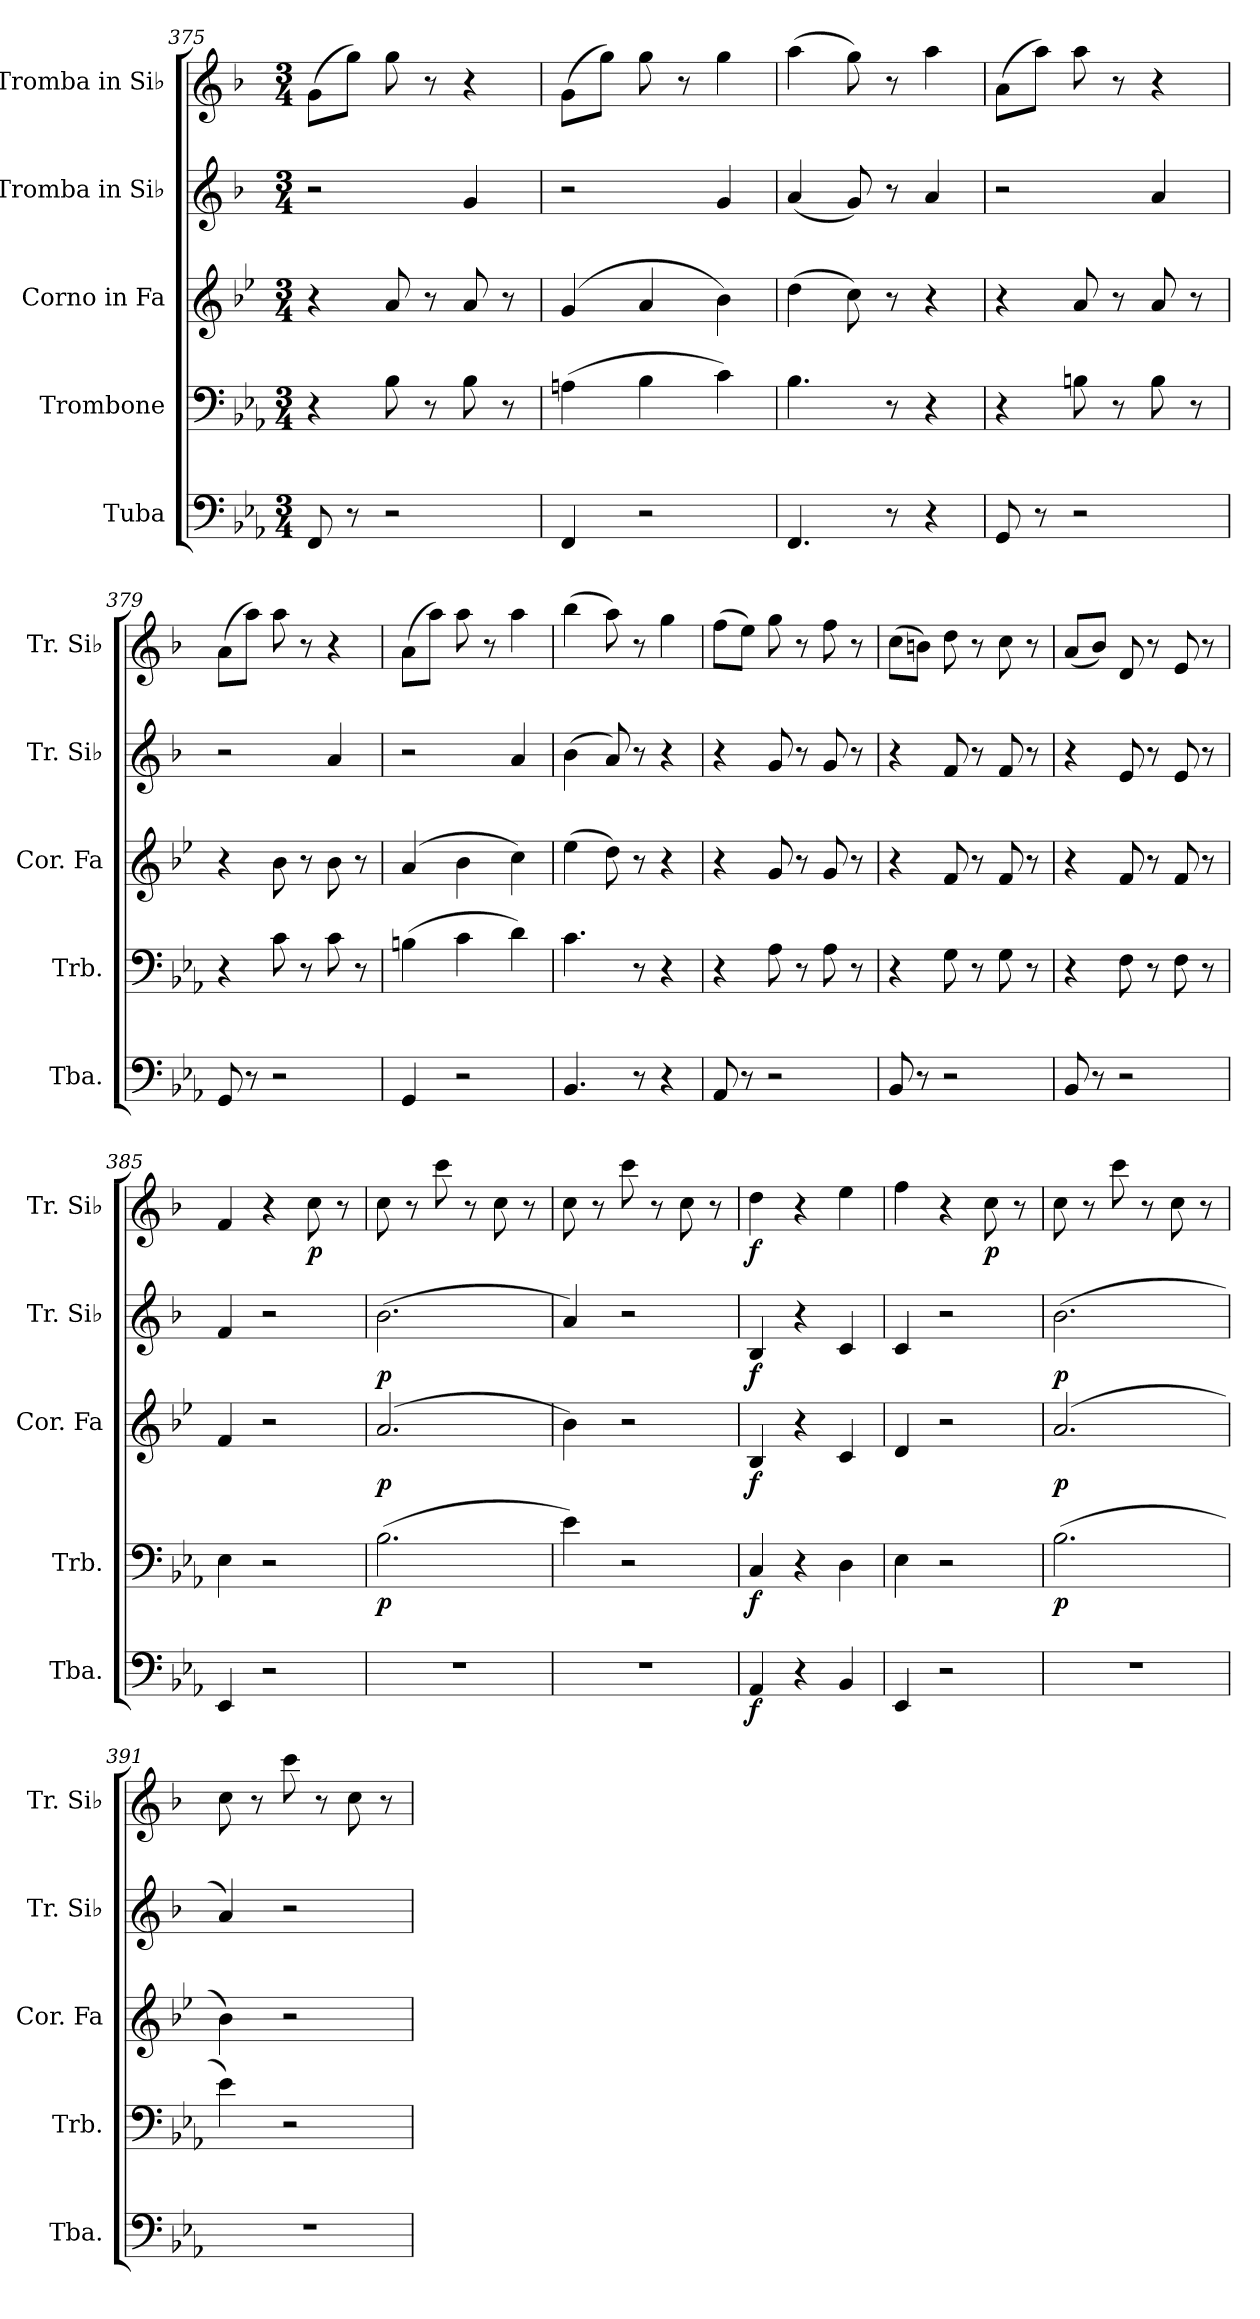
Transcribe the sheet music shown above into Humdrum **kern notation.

**kern	**dynam	**kern	**dynam	**kern	**dynam	**kern	**dynam	**kern	**dynam
*part5	*part5	*part4	*part4	*part3	*part3	*part2	*part2	*part1	*part1
*staff5	*staff5	*staff4	*staff4	*staff3	*staff3	*staff2	*staff2	*staff1	*staff1
*I"Tuba	*	*I"Trombone	*	*I"Corno in Fa	*	*I"Tromba in Si♭	*	*I"Tromba in Si♭	*
*I'Tba.	*	*I'Trb.	*	*I'Cor. Fa	*	*I'Tr. Si♭	*	*I'Tr. Si♭	*
*clefF4	*	*clefF4	*	*clefG2	*	*clefG2	*	*clefG2	*
*	*	*	*	*ITrd4c7	*	*ITrd1c2	*	*ITrd1c2	*
*k[b-e-a-]	*	*k[b-e-a-]	*	*k[b-e-a-]	*	*k[b-e-a-]	*	*k[b-e-a-]	*
*M3/4	*	*M3/4	*	*M3/4	*	*M3/4	*	*M3/4	*
=375	=375	=375	=375	=375	=375	=375	=375	=375	=375
8FF/	.	4r	.	4r	.	2r	.	(8f\L	.
8r	.	.	.	.	.	.	.	8ff\J)	.
2r	.	8B-\	.	8d/	.	.	.	8ff\	.
.	.	8r	.	8r	.	.	.	8r	.
.	.	8B-\	.	8d/	.	4f/	.	4r	.
.	.	8r	.	8r	.	.	.	.	.
!!LO:LB:g=z
=376	=376	=376	=376	=376	=376	=376	=376	=376	=376
4FF/	.	(4An\	.	(4c/	.	2r	.	(8f\L	.
.	.	.	.	.	.	.	.	8ff\J)	.
2r	.	4B-\	.	4d/	.	.	.	8ff\	.
.	.	.	.	.	.	.	.	8r	.
.	.	4c\)	.	4e-\)	.	4f/	.	4ff\	.
=377	=377	=377	=377	=377	=377	=377	=377	=377	=377
4.FF/	.	4.B-\	.	(4g\	.	(4g/	.	(4gg\	.
.	.	.	.	8f\)	.	8f/)	.	8ff\)	.
8r	.	8r	.	8r	.	8r	.	8r	.
4r	.	4r	.	4r	.	4g/	.	4gg\	.
=378	=378	=378	=378	=378	=378	=378	=378	=378	=378
8GG/	.	4r	.	4r	.	2r	.	(8g\L	.
8r	.	.	.	.	.	.	.	8gg\J)	.
2r	.	8Bn\	.	8d/	.	.	.	8gg\	.
.	.	8r	.	8r	.	.	.	8r	.
.	.	8B\	.	8d/	.	4g/	.	4r	.
.	.	8r	.	8r	.	.	.	.	.
=379	=379	=379	=379	=379	=379	=379	=379	=379	=379
8GG/	.	4r	.	4r	.	2r	.	(8g\L	.
8r	.	.	.	.	.	.	.	8gg\J)	.
2r	.	8c\	.	8e-\	.	.	.	8gg\	.
.	.	8r	.	8r	.	.	.	8r	.
.	.	8c\	.	8e-\	.	4g/	.	4r	.
.	.	8r	.	8r	.	.	.	.	.
=380	=380	=380	=380	=380	=380	=380	=380	=380	=380
4GG/	.	(4Bn\	.	(4d/	.	2r	.	(8g\L	.
.	.	.	.	.	.	.	.	8gg\J)	.
2r	.	4c\	.	4e-\	.	.	.	8gg\	.
.	.	.	.	.	.	.	.	8r	.
.	.	4d\)	.	4f\)	.	4g/	.	4gg\	.
=381	=381	=381	=381	=381	=381	=381	=381	=381	=381
4.BB-/	.	4.c\	.	(4a-\	.	(4a-\	.	(4aa-\	.
.	.	.	.	8g\)	.	8g/)	.	8gg\)	.
8r	.	8r	.	8r	.	8r	.	8r	.
4r	.	4r	.	4r	.	4r	.	4ff\	.
=382	=382	=382	=382	=382	=382	=382	=382	=382	=382
8AA-/	.	4r	.	4r	.	4r	.	(8ee-\L	.
8r	.	.	.	.	.	.	.	8dd\J)	.
2r	.	8A-\	.	8c/	.	8f/	.	8ff\	.
.	.	8r	.	8r	.	8r	.	8r	.
.	.	8A-\	.	8c/	.	8f/	.	8ee-\	.
.	.	8r	.	8r	.	8r	.	8r	.
=383	=383	=383	=383	=383	=383	=383	=383	=383	=383
8BB-/	.	4r	.	4r	.	4r	.	(8b-\L	.
8r	.	.	.	.	.	.	.	8an\J)	.
2r	.	8G\	.	8B-/	.	8e-/	.	8cc\	.
.	.	8r	.	8r	.	8r	.	8r	.
.	.	8G\	.	8B-/	.	8e-/	.	8b-\	.
.	.	8r	.	8r	.	8r	.	8r	.
!!LO:LB:g=z
=384	=384	=384	=384	=384	=384	=384	=384	=384	=384
8BB-/	.	4r	.	4r	.	4r	.	(8g/L	.
8r	.	.	.	.	.	.	.	8a-/J)	.
2r	.	8F\	.	8B-/	.	8d/	.	8c/	.
.	.	8r	.	8r	.	8r	.	8r	.
.	.	8F\	.	8B-/	.	8d/	.	8d/	.
.	.	8r	.	8r	.	8r	.	8r	.
=385	=385	=385	=385	=385	=385	=385	=385	=385	=385
4EE-/	.	4E-\	.	4B-/	.	4e-/	.	4e-/	.
2r	.	2r	.	2r	.	2r	.	4r	.
!	!	!	!	!	!	!	!	!	!LO:DY:b
.	.	.	.	.	.	.	.	8b-\	p
.	.	.	.	.	.	.	.	8r	.
=386	=386	=386	=386	=386	=386	=386	=386	=386	=386
!	!	!	!LO:DY:b	!	!LO:DY:b	!	!LO:DY:b	!	!
2.r	.	(2.B-\	p	(2.d/	p	(2.a-\	p	8b-\	.
.	.	.	.	.	.	.	.	8r	.
.	.	.	.	.	.	.	.	8bb-\	.
.	.	.	.	.	.	.	.	8r	.
.	.	.	.	.	.	.	.	8b-\	.
.	.	.	.	.	.	.	.	8r	.
=387	=387	=387	=387	=387	=387	=387	=387	=387	=387
2.r	.	4e-\)	.	4e-\)	.	4g/)	.	8b-\	.
.	.	.	.	.	.	.	.	8r	.
.	.	2r	.	2r	.	2r	.	8bb-\	.
.	.	.	.	.	.	.	.	8r	.
.	.	.	.	.	.	.	.	8b-\	.
.	.	.	.	.	.	.	.	8r	.
=388	=388	=388	=388	=388	=388	=388	=388	=388	=388
!	!LO:DY:b	!	!LO:DY:b	!	!LO:DY:b	!	!LO:DY:b	!	!LO:DY:b
4AA-/	f	4C/	f	4E-/	f	4A-/	f	4cc\	f
4r	.	4r	.	4r	.	4r	.	4r	.
4BB-/	.	4D\	.	4F/	.	4B-/	.	4dd\	.
=389	=389	=389	=389	=389	=389	=389	=389	=389	=389
4EE-/	.	4E-\	.	4G/	.	4B-/	.	4ee-\	.
2r	.	2r	.	2r	.	2r	.	4r	.
!	!	!	!	!	!	!	!	!	!LO:DY:b
.	.	.	.	.	.	.	.	8b-\	p
.	.	.	.	.	.	.	.	8r	.
=390	=390	=390	=390	=390	=390	=390	=390	=390	=390
!	!	!	!LO:DY:b	!	!LO:DY:b	!	!LO:DY:b	!	!
2.r	.	(2.B-\	p	(2.d/	p	(2.a-\	p	8b-\	.
.	.	.	.	.	.	.	.	8r	.
.	.	.	.	.	.	.	.	8bb-\	.
.	.	.	.	.	.	.	.	8r	.
.	.	.	.	.	.	.	.	8b-\	.
.	.	.	.	.	.	.	.	8r	.
=391	=391	=391	=391	=391	=391	=391	=391	=391	=391
2.r	.	4e-\)	.	4e-\)	.	4g/)	.	8b-\	.
.	.	.	.	.	.	.	.	8r	.
.	.	2r	.	2r	.	2r	.	8bb-\	.
.	.	.	.	.	.	.	.	8r	.
.	.	.	.	.	.	.	.	8b-\	.
.	.	.	.	.	.	.	.	8r	.
=	=	=	=	=	=	=	=	=	=
*-	*-	*-	*-	*-	*-	*-	*-	*-	*-
